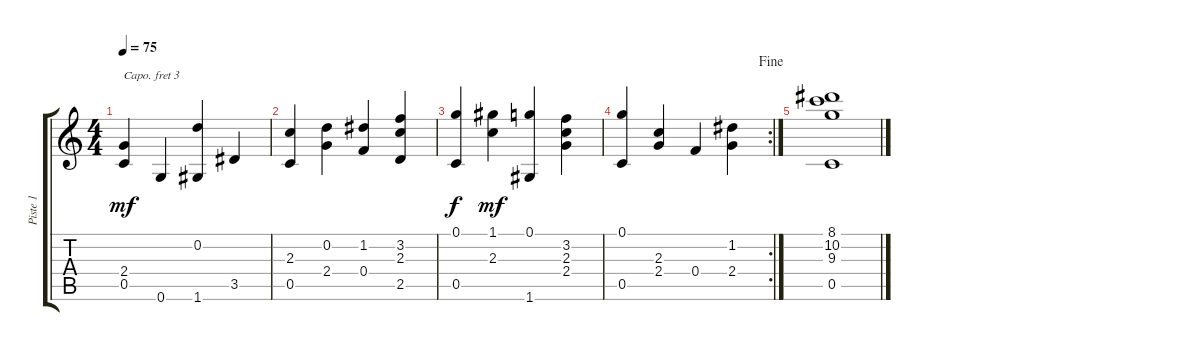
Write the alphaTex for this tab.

\track ("Piste 1" "Piste 1") {instrument acousticguitarsteel}
\staff {score tabs}
\capo 3
\tuning (E4 B3 G3 D3 A2 E2) {hide}
\ts (4 4)
\tempo 75
\clef g2
\ks c
(2.4 0.5).4{dy mf} 0.6.4 (0.2 1.6).4 3.5.4 |
(2.3 0.5).4 (0.2 2.4).4 (1.2 0.4).4 (3.2 2.3 2.5).4 |
(0.1 0.5).4{dy f} (1.1 2.3).4{dy mf} (0.1 1.6).4 (3.2 2.3 2.4).4 |
\rc 2
\jump fine
(0.1 0.5).4 (2.3 2.4).4 0.4.4 (1.2 2.4).4 |
(8.1 10.2 9.3 0.5).1
